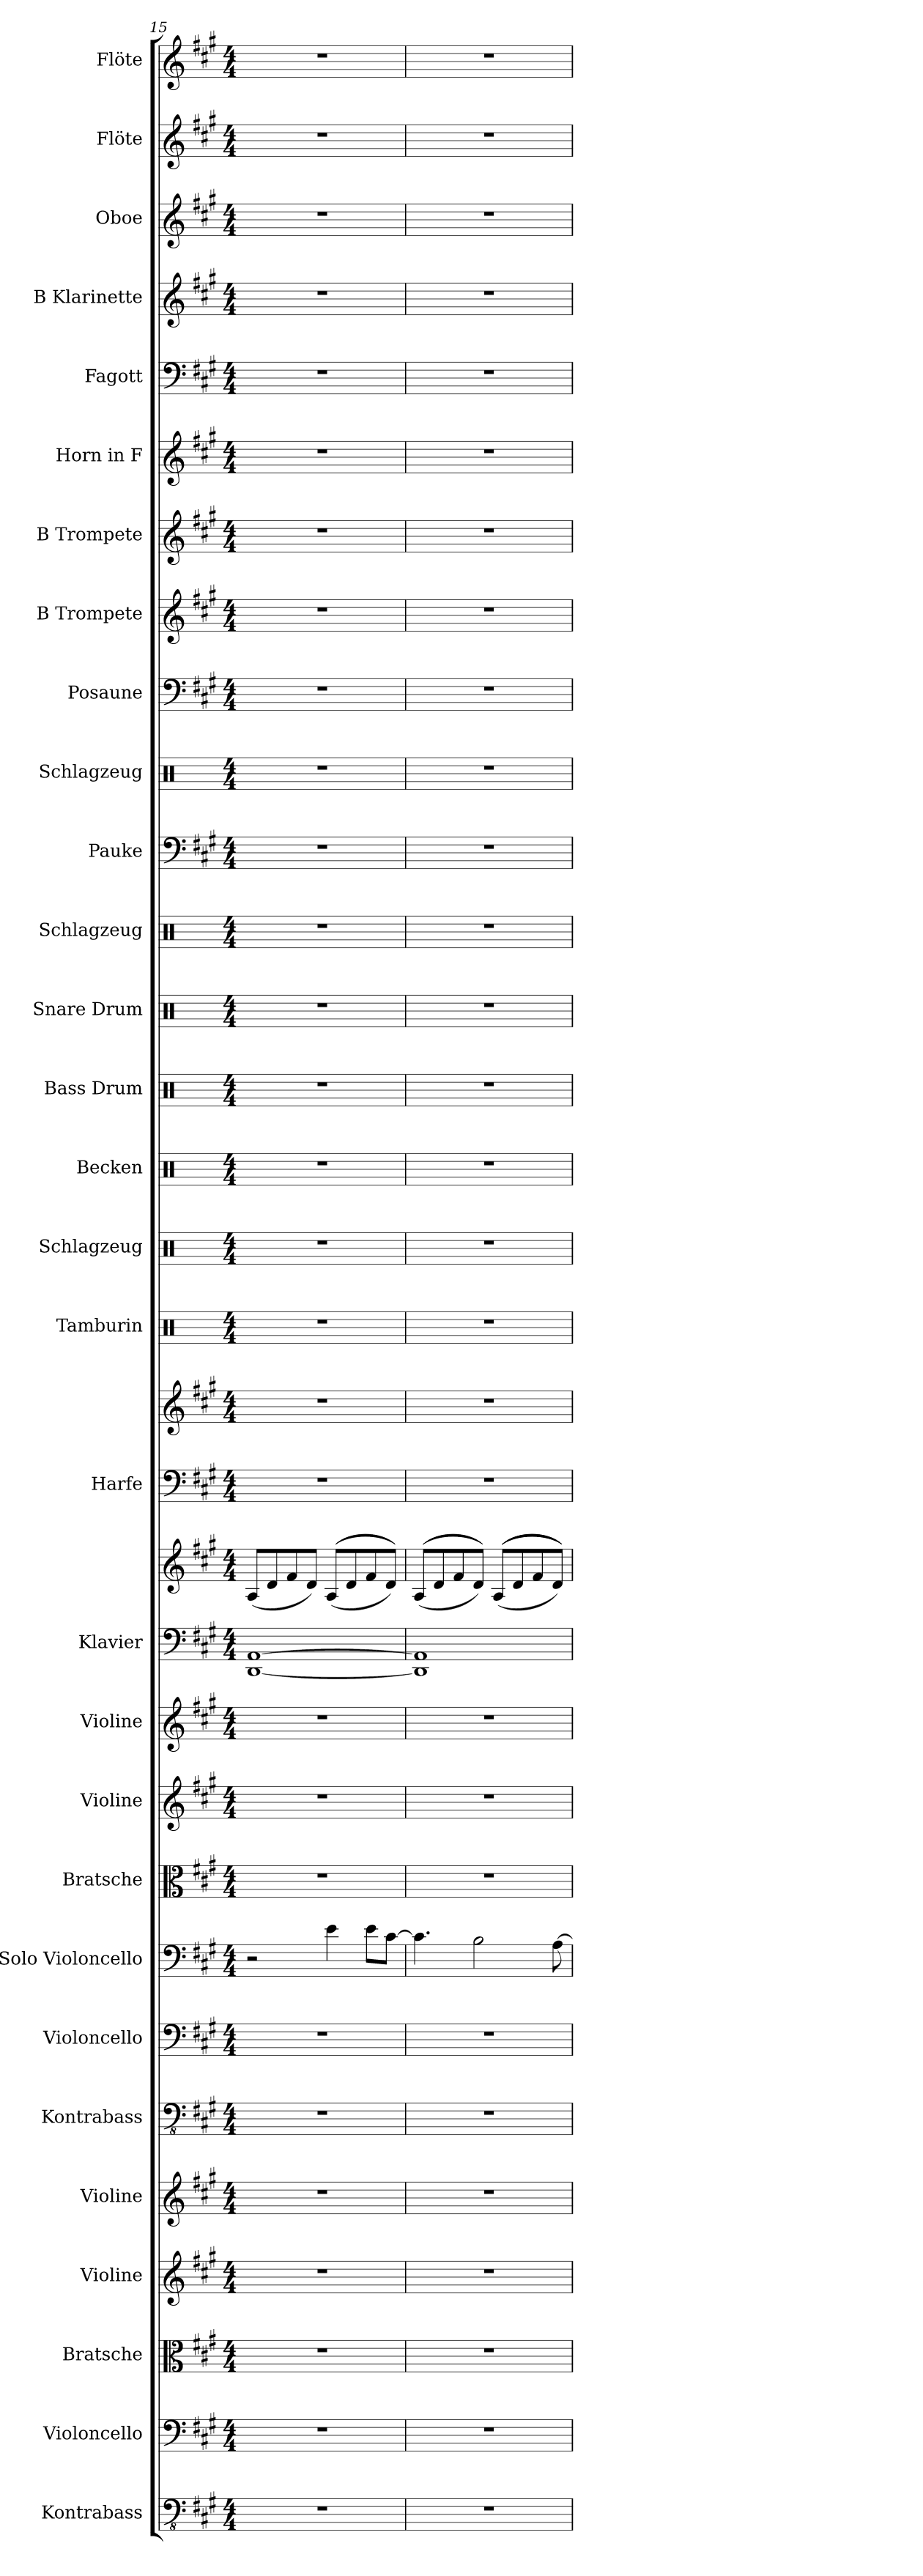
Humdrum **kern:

**kern	**kern	**kern	**kern	**kern	**kern	**kern	**kern	**kern	**kern	**kern	**kern	**kern	**kern	**kern	**kern	**kern	**kern	**kern	**kern	**kern	**kern	**kern	**kern	**kern	**kern	**kern	**kern	**kern	**kern	**kern	**kern
*part30	*part29	*part28	*part27	*part26	*part25	*part24	*part23	*part22	*part21	*part20	*part19	*part19	*part18	*part18	*part17	*part16	*part15	*part14	*part13	*part12	*part11	*part10	*part9	*part8	*part7	*part6	*part5	*part4	*part3	*part2	*part1
*staff32	*staff31	*staff30	*staff29	*staff28	*staff27	*staff26	*staff25	*staff24	*staff23	*staff22	*staff21	*staff20	*staff19	*staff18	*staff17	*staff16	*staff15	*staff14	*staff13	*staff12	*staff11	*staff10	*staff9	*staff8	*staff7	*staff6	*staff5	*staff4	*staff3	*staff2	*staff1
*I"Kontrabass	*I"Violoncello	*I"Bratsche	*I"Violine	*I"Violine	*I"Kontrabass	*I"Violoncello	*I"Solo Violoncello	*I"Bratsche	*I"Violine	*I"Violine	*I"Klavier	*	*I"Harfe	*	*I"Tamburin	*I"Schlagzeug	*I"Becken	*I"Bass Drum	*I"Snare Drum	*I"Schlagzeug	*I"Pauke	*I"Schlagzeug	*I"Posaune	*I"B Trompete	*I"B Trompete	*I"Horn in F	*I"Fagott	*I"B Klarinette	*I"Oboe	*I"Flöte	*I"Flöte
*I'Kb.	*I'Vc.	*I'Bra.	*I'Vl.	*I'Vl.	*I'Kb.	*I'Vc.	*I'Vc.	*I'Bra.	*I'Vl.	*I'Vl.	*I'Klav.	*	*I'Hrf.	*	*I'Tamb.	*I'Slzg.	*I'Bkn.	*I'B. Dr.	*I'Sn. Dr.	*I'Slzg.	*I'Pk.	*I'Slzg.	*I'Psn.	*I'B Tpt.	*I'B Tpt.	*	*I'Fgt.	*I'B Kl.	*I'Ob.	*I'Fl.	*I'Fl.
*clefFv4	*clefF4	*clefC3	*clefG2	*clefG2	*clefFv4	*clefF4	*clefF4	*clefC3	*clefG2	*clefG2	*clefF4	*clefG2	*clefF4	*clefG2	*clefX	*clefX	*clefX	*clefX	*clefX	*clefX	*clefF4	*clefX	*clefF4	*clefG2	*clefG2	*clefG2	*clefF4	*clefG2	*clefG2	*clefG2	*clefG2
*ITrd7c12	*	*	*	*	*ITrd7c12	*	*	*	*	*	*	*	*	*	*	*	*	*	*	*	*	*	*	*ITrd1c2	*ITrd1c2	*ITrd4c7	*	*ITrd1c2	*	*	*
*k[f#c#g#]	*k[f#c#g#]	*k[f#c#g#]	*k[f#c#g#]	*k[f#c#g#]	*k[f#c#g#]	*k[f#c#g#]	*k[f#c#g#]	*k[f#c#g#]	*k[f#c#g#]	*k[f#c#g#]	*k[f#c#g#]	*k[f#c#g#]	*k[f#c#g#]	*k[f#c#g#]	*k[]	*k[]	*k[]	*k[]	*k[]	*k[]	*k[f#c#g#]	*k[]	*k[f#c#g#]	*k[f#]	*k[f#]	*k[f#c#]	*k[f#c#g#]	*k[f#]	*k[f#c#g#]	*k[f#c#g#]	*k[f#c#g#]
*M4/4	*M4/4	*M4/4	*M4/4	*M4/4	*M4/4	*M4/4	*M4/4	*M4/4	*M4/4	*M4/4	*M4/4	*M4/4	*M4/4	*M4/4	*M4/4	*M4/4	*M4/4	*M4/4	*M4/4	*M4/4	*M4/4	*M4/4	*M4/4	*M4/4	*M4/4	*M4/4	*M4/4	*M4/4	*M4/4	*M4/4	*M4/4
=15	=15	=15	=15	=15	=15	=15	=15	=15	=15	=15	=15	=15	=15	=15	=15	=15	=15	=15	=15	=15	=15	=15	=15	=15	=15	=15	=15	=15	=15	=15	=15
1r	1r	1r	1r	1r	1r	1r	2r	1r	1r	1r	[1DD [1AA	(8A/L	1r	1r	1r	1r	1r	1r	1r	1r	1r	1r	1r	1r	1r	1r	1r	1r	1r	1r	1r
.	.	.	.	.	.	.	.	.	.	.	.	8d/	.	.	.	.	.	.	.	.	.	.	.	.	.	.	.	.	.	.	.
.	.	.	.	.	.	.	.	.	.	.	.	8f#/	.	.	.	.	.	.	.	.	.	.	.	.	.	.	.	.	.	.	.
.	.	.	.	.	.	.	.	.	.	.	.	8d/J)	.	.	.	.	.	.	.	.	.	.	.	.	.	.	.	.	.	.	.
.	.	.	.	.	.	.	4e\	.	.	.	.	(((8A/L	.	.	.	.	.	.	.	.	.	.	.	.	.	.	.	.	.	.	.
.	.	.	.	.	.	.	.	.	.	.	.	8d/	.	.	.	.	.	.	.	.	.	.	.	.	.	.	.	.	.	.	.
.	.	.	.	.	.	.	8e\L	.	.	.	.	8f#/	.	.	.	.	.	.	.	.	.	.	.	.	.	.	.	.	.	.	.
.	.	.	.	.	.	.	[8c#\J	.	.	.	.	8d/J)))	.	.	.	.	.	.	.	.	.	.	.	.	.	.	.	.	.	.	.
!!LO:PB:g=z
=16	=16	=16	=16	=16	=16	=16	=16	=16	=16	=16	=16	=16	=16	=16	=16	=16	=16	=16	=16	=16	=16	=16	=16	=16	=16	=16	=16	=16	=16	=16	=16
1r	1r	1r	1r	1r	1r	1r	4.c#\]	1r	1r	1r	1DD] 1AA]	(((8A/L	1r	1r	1r	1r	1r	1r	1r	1r	1r	1r	1r	1r	1r	1r	1r	1r	1r	1r	1r
.	.	.	.	.	.	.	.	.	.	.	.	8d/	.	.	.	.	.	.	.	.	.	.	.	.	.	.	.	.	.	.	.
.	.	.	.	.	.	.	.	.	.	.	.	8f#/	.	.	.	.	.	.	.	.	.	.	.	.	.	.	.	.	.	.	.
.	.	.	.	.	.	.	2B\	.	.	.	.	8d/J)))	.	.	.	.	.	.	.	.	.	.	.	.	.	.	.	.	.	.	.
.	.	.	.	.	.	.	.	.	.	.	.	((((8A/L	.	.	.	.	.	.	.	.	.	.	.	.	.	.	.	.	.	.	.
.	.	.	.	.	.	.	.	.	.	.	.	8d/	.	.	.	.	.	.	.	.	.	.	.	.	.	.	.	.	.	.	.
.	.	.	.	.	.	.	.	.	.	.	.	8f#/	.	.	.	.	.	.	.	.	.	.	.	.	.	.	.	.	.	.	.
.	.	.	.	.	.	.	[8A\	.	.	.	.	8d/J))))	.	.	.	.	.	.	.	.	.	.	.	.	.	.	.	.	.	.	.
=	=	=	=	=	=	=	=	=	=	=	=	=	=	=	=	=	=	=	=	=	=	=	=	=	=	=	=	=	=	=	=
*-	*-	*-	*-	*-	*-	*-	*-	*-	*-	*-	*-	*-	*-	*-	*-	*-	*-	*-	*-	*-	*-	*-	*-	*-	*-	*-	*-	*-	*-	*-	*-
